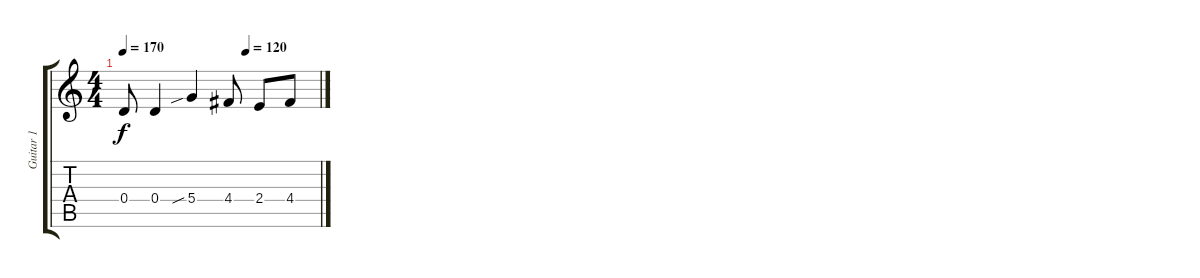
\track ("Guitar 1" "Guitar 1") {instrument overdrivenguitar}
\staff {score tabs}
\tuning (E4 B3 G3 D3 A2 D2) {hide}
\ts (4 4)
\tempo 170
\tempo (120 0.625)
\clef g2
\ks c
0.4{t}.8{dy f} 0.4.4 5.4{sib}.4 4.4.8 2.4.8 4.4.8
